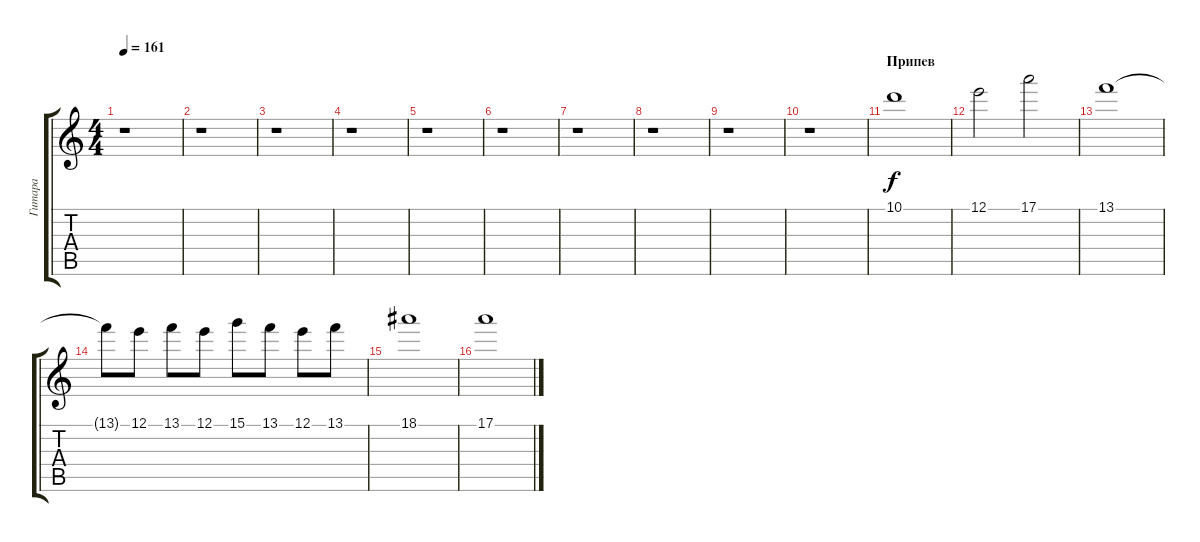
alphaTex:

\track ("Гитара" "Гитара") {instrument acousticguitarnylon}
\staff {score tabs}
\tuning (E4 B3 G3 D3 A2 E2) {hide}
\ts (4 4)
\tempo 161
\clef g2
\ks c
r.1{dy f} |
r.1 |
r.1 |
r.1 |
r.1 |
r.1 |
r.1 |
r.1 |
r.1 |
r.1 |
\section ("" "Припев")
10.1.1 |
12.1.2 17.1.2 |
13.1.1 |
13.1{t}.8 12.1.8 13.1.8 12.1.8 15.1.8 13.1.8 12.1.8 13.1.8 |
18.1.1 |
17.1.1
